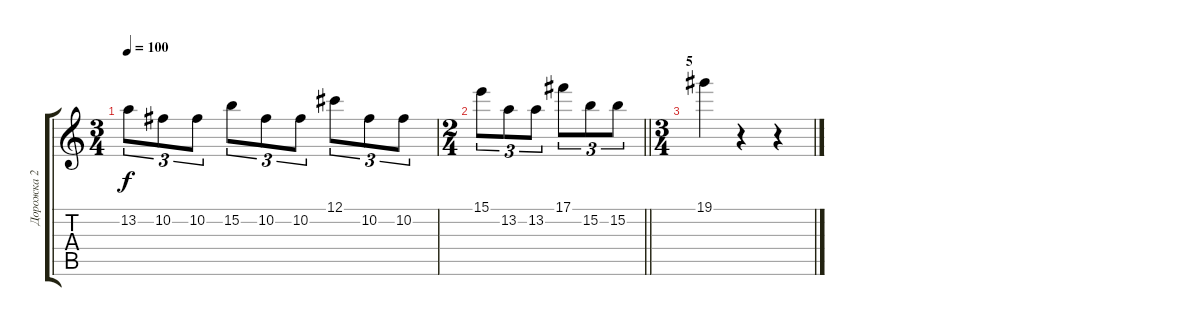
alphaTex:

\track ("Дорожка 2" "Дорожка 2") {instrument distortionguitar}
\staff {score tabs}
\tuning (Db4 Ab3 E3 B2 Gb2 B1) {hide}
\ts (3 4)
\tempo 100
\clef g2
\ks c
13.2.8{tu (3 2) dy f} 10.2.8{tu (3 2)} 10.2.8{tu (3 2)} 15.2.8{tu (3 2)} 10.2.8{tu (3 2)} 10.2.8{tu (3 2)} 12.1.8{tu (3 2)} 10.2.8{tu (3 2)} 10.2.8{tu (3 2)} |
\ts (2 4)
\barLineRight lightlight
15.1.8{tu (3 2)} 13.2.8{tu (3 2)} 13.2.8{tu (3 2)} 17.1.8{tu (3 2)} 15.2.8{tu (3 2)} 15.2.8{tu (3 2)} |
\ts (3 4)
\section ("" "5")
19.1.4 r.4 r.4
